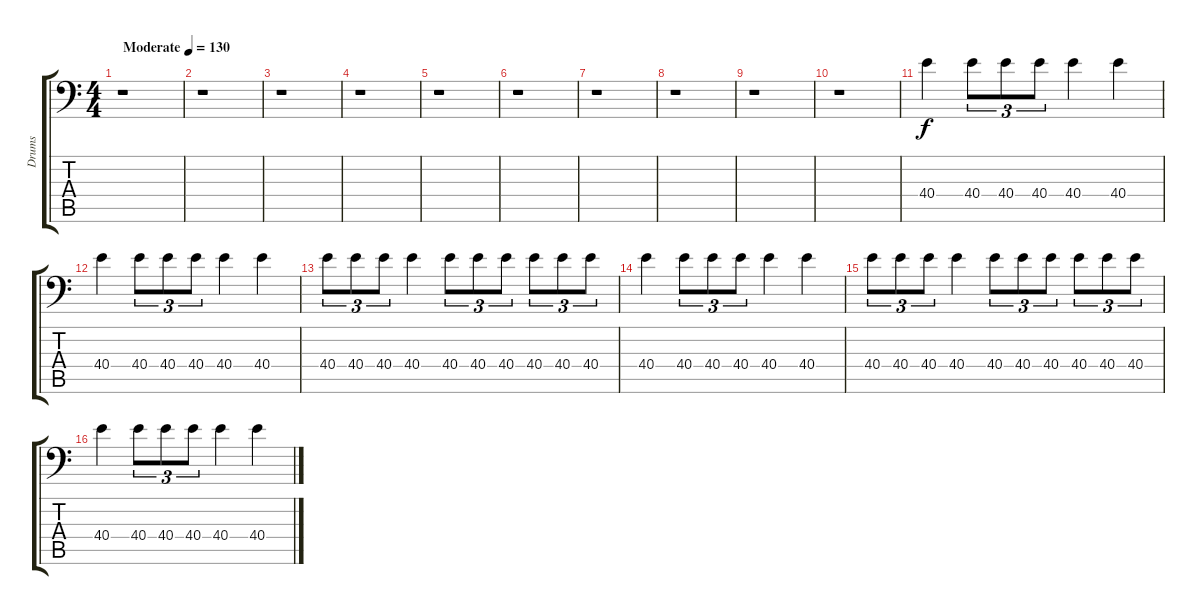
\track ("Drums" "Drums") {instrument acousticgrandpiano}
\staff {score tabs}
\tuning (C-1 C-1 C-1 C-1 C-1 C-1) {hide}
\ts (4 4)
\tempo (130 "Moderate")
\clef f4
\ks c
r.1{dy f instrument acousticgrandpiano} |
r.1 |
r.1 |
r.1 |
r.1 |
r.1 |
r.1 |
r.1 |
r.1 |
r.1 |
40.4.4 40.4.8{tu (3 2)} 40.4.8{tu (3 2)} 40.4.8{tu (3 2)} 40.4.4 40.4.4 |
40.4.4 40.4.8{tu (3 2)} 40.4.8{tu (3 2)} 40.4.8{tu (3 2)} 40.4.4 40.4.4 |
40.4.8{tu (3 2)} 40.4.8{tu (3 2)} 40.4.8{tu (3 2)} 40.4.4 40.4.8{tu (3 2)} 40.4.8{tu (3 2)} 40.4.8{tu (3 2)} 40.4.8{tu (3 2)} 40.4.8{tu (3 2)} 40.4.8{tu (3 2)} |
40.4.4 40.4.8{tu (3 2)} 40.4.8{tu (3 2)} 40.4.8{tu (3 2)} 40.4.4 40.4.4 |
40.4.8{tu (3 2)} 40.4.8{tu (3 2)} 40.4.8{tu (3 2)} 40.4.4 40.4.8{tu (3 2)} 40.4.8{tu (3 2)} 40.4.8{tu (3 2)} 40.4.8{tu (3 2)} 40.4.8{tu (3 2)} 40.4.8{tu (3 2)} |
40.4.4 40.4.8{tu (3 2)} 40.4.8{tu (3 2)} 40.4.8{tu (3 2)} 40.4.4 40.4.4
